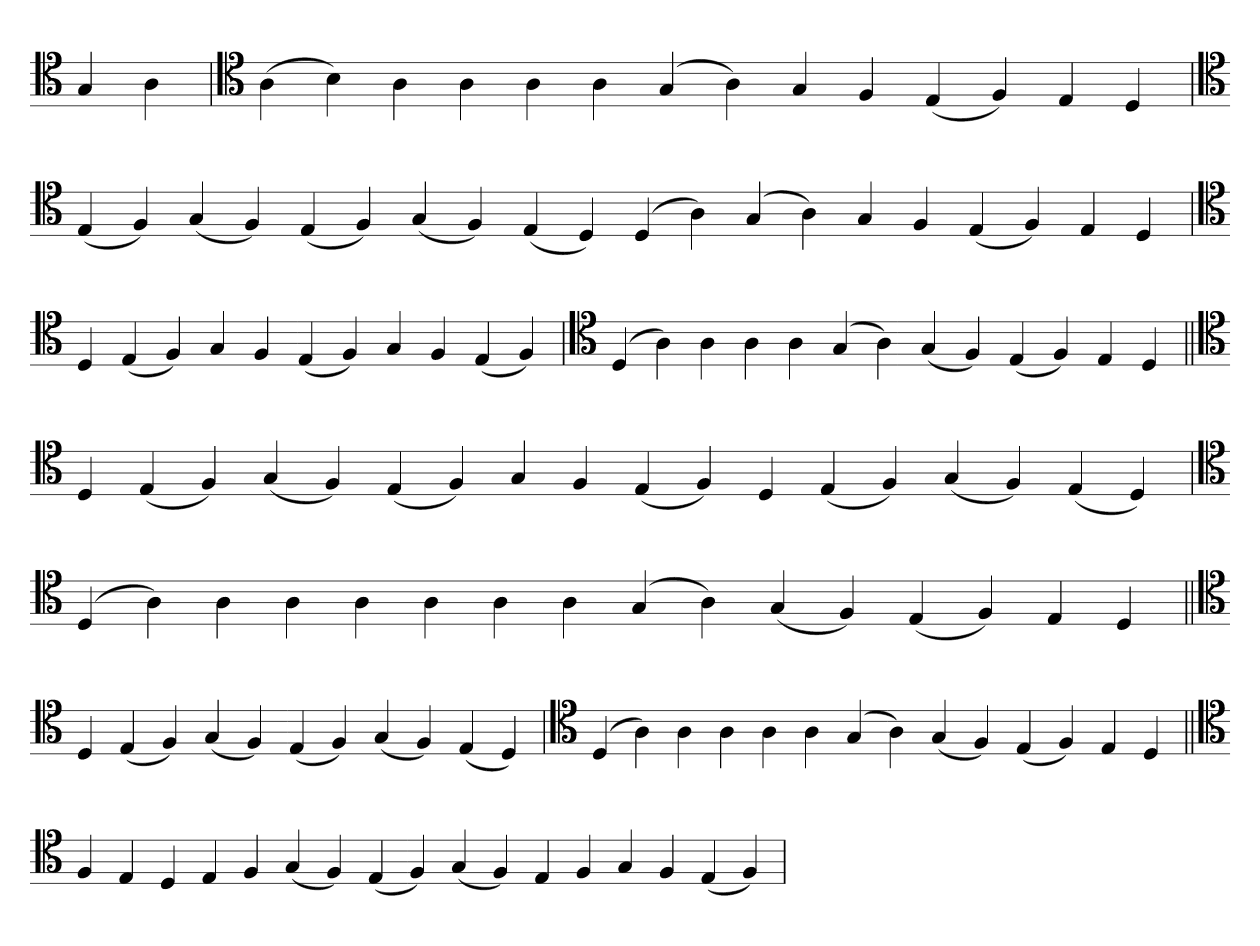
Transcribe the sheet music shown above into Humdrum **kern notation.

**kern
*part1
*staff1
*clefC4
=
4G
4A
=`
*clefC4
(4A
4B)
4A
4A
4A
4A
(4G
4A)
4G
4F
(4E
4F)
4E
4D
='
*clefC4
(4E
4F)
(4G
4F)
(4E
4F)
(4G
4F)
(4E
4D)
(4D
4A)
(4G
4A)
4G
4F
(4E
4F)
4E
4D
=`
*clefC4
4D
(4E
4F)
4G
4F
(4E
4F)
4G
4F
(4E
4F)
=`
*clefC4
(4D
4A)
4A
4A
4A
(4G
4A)
(4G
4F)
(4E
4F)
4E
4D
=||
*clefC4
4D
(4E
4F)
(4G
4F)
(4E
4F)
4G
4F
(4E
4F)
4D
(4E
4F)
(4G
4F)
(4E
4D)
=`
*clefC4
(4D
4A)
4A
4A
4A
4A
4A
4A
(4G
4A)
(4G
4F)
(4E
4F)
4E
4D
=||
*clefC4
4D
(4E
4F)
(4G
4F)
(4E
4F)
(4G
4F)
(4E
4D)
=`
*clefC4
(4D
4A)
4A
4A
4A
4A
(4G
4A)
(4G
4F)
(4E
4F)
4E
4D
=||
*clefC4
4F
4E
4D
4E
4F
(4G
4F)
(4E
4F)
(4G
4F)
4E
4F
4G
4F
(4E
4F)
=`
*-
